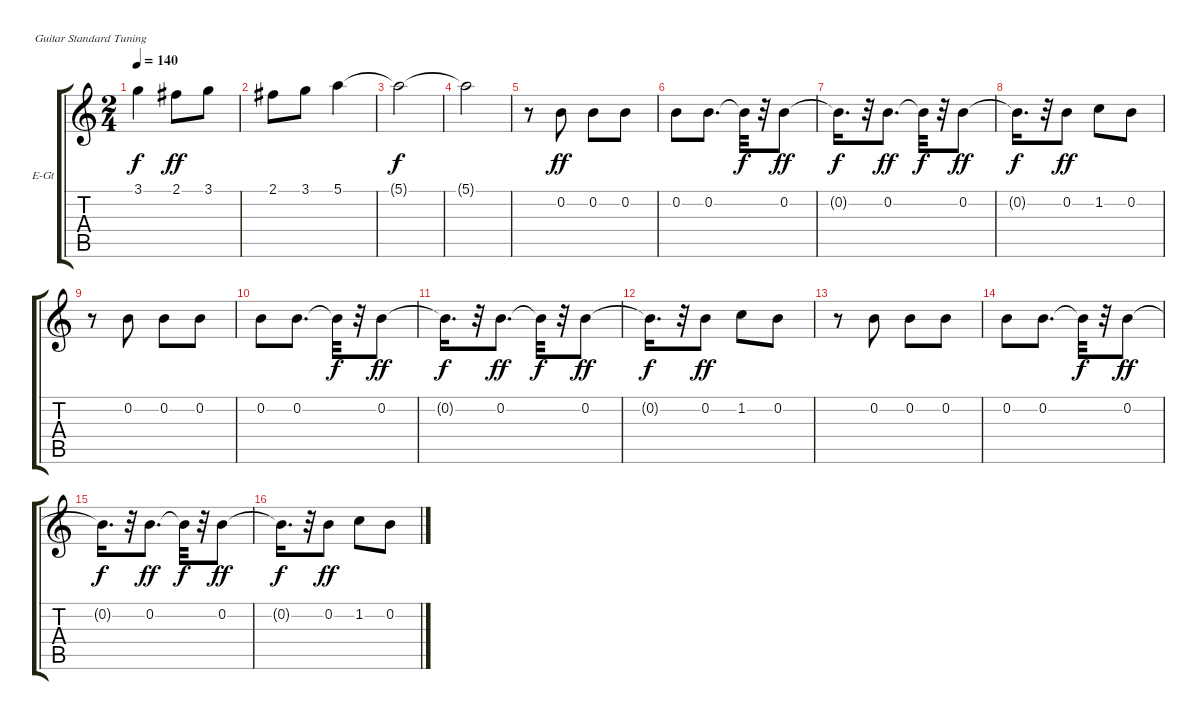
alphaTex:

\bracketExtendMode groupsimilarinstruments
\firstSystemTrackNameOrientation horizontal
\otherSystemsTrackNameOrientation horizontal
\track ("Гитара 4" "E-Gt") {instrument electricguitarjazz}
\staff {score tabs}
\tuning (E4 B3 G3 D3 A2 E2)
\ts (2 4)
\tempo 140
\clef g2
\ks c
3.1{t}.4{dy f} 2.1.8{dy ff} 3.1.8 |
2.1.8 3.1.8 5.1.4 |
5.1{t}.2{dy f} |
5.1{t}.2 |
r.8 0.2.8{dy ff} 0.2.8 0.2.8 |
0.2.8 0.2.8{d} 0.2{t}.32{dy f} r.32 0.2.8{dy ff} |
0.2{t}.16{d dy f} r.32 0.2.8{d dy ff} 0.2{t}.32{dy f} r.32 0.2.8{dy ff} |
0.2{t}.16{d dy f} r.32 0.2.8{dy ff} 1.2.8 0.2.8 |
r.8 0.2.8 0.2.8 0.2.8 |
0.2.8 0.2.8{d} 0.2{t}.32{dy f} r.32 0.2.8{dy ff} |
0.2{t}.16{d dy f} r.32 0.2.8{d dy ff} 0.2{t}.32{dy f} r.32 0.2.8{dy ff} |
0.2{t}.16{d dy f} r.32 0.2.8{dy ff} 1.2.8 0.2.8 |
r.8 0.2.8 0.2.8 0.2.8 |
0.2.8 0.2.8{d} 0.2{t}.32{dy f} r.32 0.2.8{dy ff} |
0.2{t}.16{d dy f} r.32 0.2.8{d dy ff} 0.2{t}.32{dy f} r.32 0.2.8{dy ff} |
0.2{t}.16{d dy f} r.32 0.2.8{dy ff} 1.2.8 0.2.8
